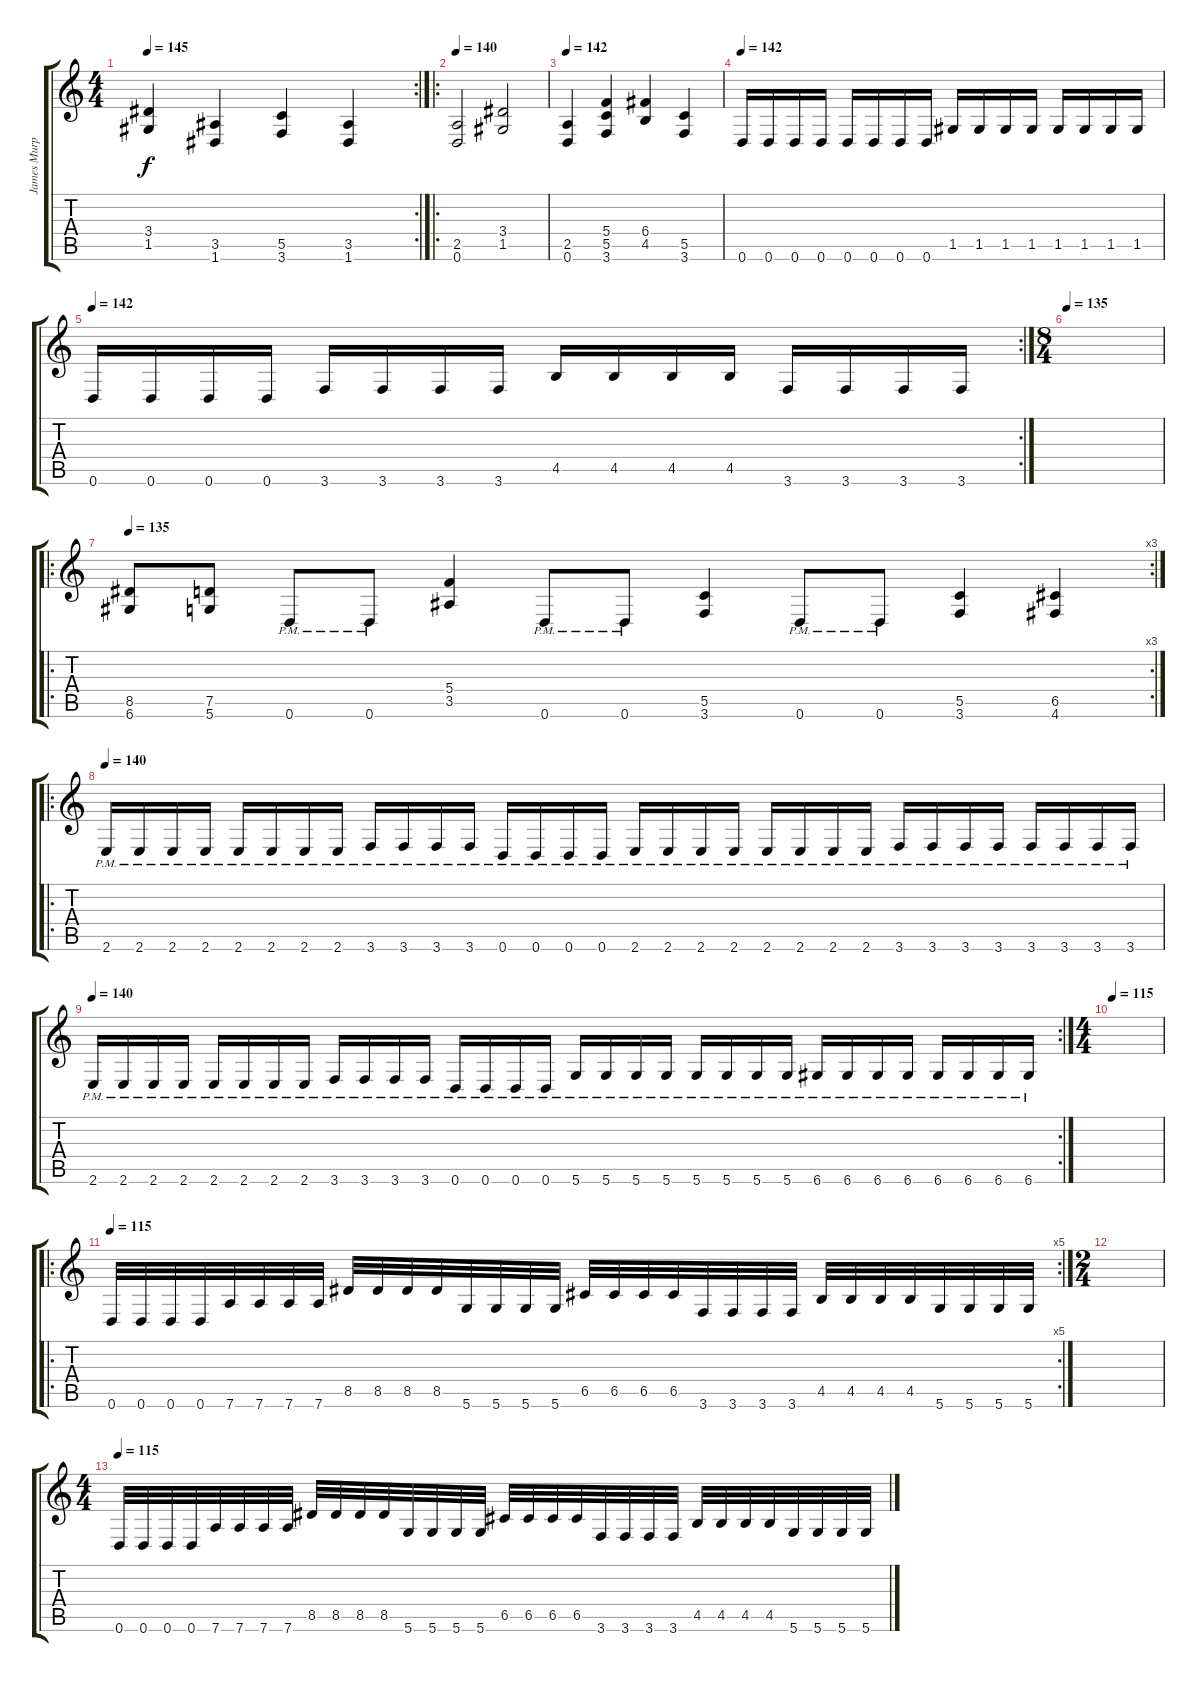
\track ("James Murphy" "James Murp") {instrument distortionguitar}
\staff {score tabs}
\tuning (D4 A3 F3 C3 G2 D2) {hide}
\rc 2
\ts (4 4)
\tempo 145
\clef g2
\ks c
(3.4 1.5).4{dy f} (3.5 1.6).4 (5.5 3.6).4 (3.5 1.6).4 |
\ro
\tempo 140
(2.5 0.6).2 (3.4 1.5).2 |
\tempo 142
(2.5 0.6).4 (5.4 5.5 3.6).4 (6.4 4.5).4 (5.5 3.6).4 |
\tempo 142
0.6.16 0.6.16 0.6.16 0.6.16 0.6.16 0.6.16 0.6.16 0.6.16 1.5.16 1.5.16 1.5.16 1.5.16 1.5.16 1.5.16 1.5.16 1.5.16 |
\rc 2
\tempo 142
0.6.16 0.6.16 0.6.16 0.6.16 3.6.16 3.6.16 3.6.16 3.6.16 4.5.16 4.5.16 4.5.16 4.5.16 3.6.16 3.6.16 3.6.16 3.6.16 |
\ts (8 4)
\tempo 135
|
\ro
\rc 3
\tempo 135
(8.5 6.6).8 (7.5 5.6).8 0.6{pm}.8 0.6{pm}.8 (5.4 3.5).4 0.6{pm}.8 0.6{pm}.8 (5.5 3.6).4 0.6{pm}.8 0.6{pm}.8 (5.5 3.6).4 (6.5 4.6).4 |
\ro
\tempo 140
2.6{pm}.16 2.6{pm}.16 2.6{pm}.16 2.6{pm}.16 2.6{pm}.16 2.6{pm}.16 2.6{pm}.16 2.6{pm}.16 3.6{pm}.16 3.6{pm}.16 3.6{pm}.16 3.6{pm}.16 0.6{pm}.16 0.6{pm}.16 0.6{pm}.16 0.6{pm}.16 2.6{pm}.16 2.6{pm}.16 2.6{pm}.16 2.6{pm}.16 2.6{pm}.16 2.6{pm}.16 2.6{pm}.16 2.6{pm}.16 3.6{pm}.16 3.6{pm}.16 3.6{pm}.16 3.6{pm}.16 3.6{pm}.16 3.6{pm}.16 3.6{pm}.16 3.6{pm}.16 |
\rc 2
\tempo 140
2.6{pm}.16 2.6{pm}.16 2.6{pm}.16 2.6{pm}.16 2.6{pm}.16 2.6{pm}.16 2.6{pm}.16 2.6{pm}.16 3.6{pm}.16 3.6{pm}.16 3.6{pm}.16 3.6{pm}.16 0.6{pm}.16 0.6{pm}.16 0.6{pm}.16 0.6{pm}.16 5.6{pm}.16 5.6{pm}.16 5.6{pm}.16 5.6{pm}.16 5.6{pm}.16 5.6{pm}.16 5.6{pm}.16 5.6{pm}.16 6.6{pm}.16 6.6{pm}.16 6.6{pm}.16 6.6{pm}.16 6.6{pm}.16 6.6{pm}.16 6.6{pm}.16 6.6{pm}.16 |
\ts (4 4)
\tempo 115
|
\ro
\rc 5
\tempo 115
0.6.32 0.6.32 0.6.32 0.6.32 7.6.32 7.6.32 7.6.32 7.6.32 8.5.32 8.5.32 8.5.32 8.5.32 5.6.32 5.6.32 5.6.32 5.6.32 6.5.32 6.5.32 6.5.32 6.5.32 3.6.32 3.6.32 3.6.32 3.6.32 4.5.32 4.5.32 4.5.32 4.5.32 5.6.32 5.6.32 5.6.32 5.6.32 |
\ts (2 4)
|
\ts (4 4)
\tempo 115
0.6.32 0.6.32 0.6.32 0.6.32 7.6.32 7.6.32 7.6.32 7.6.32 8.5.32 8.5.32 8.5.32 8.5.32 5.6.32 5.6.32 5.6.32 5.6.32 6.5.32 6.5.32 6.5.32 6.5.32 3.6.32 3.6.32 3.6.32 3.6.32 4.5.32 4.5.32 4.5.32 4.5.32 5.6.32 5.6.32 5.6.32 5.6.32
